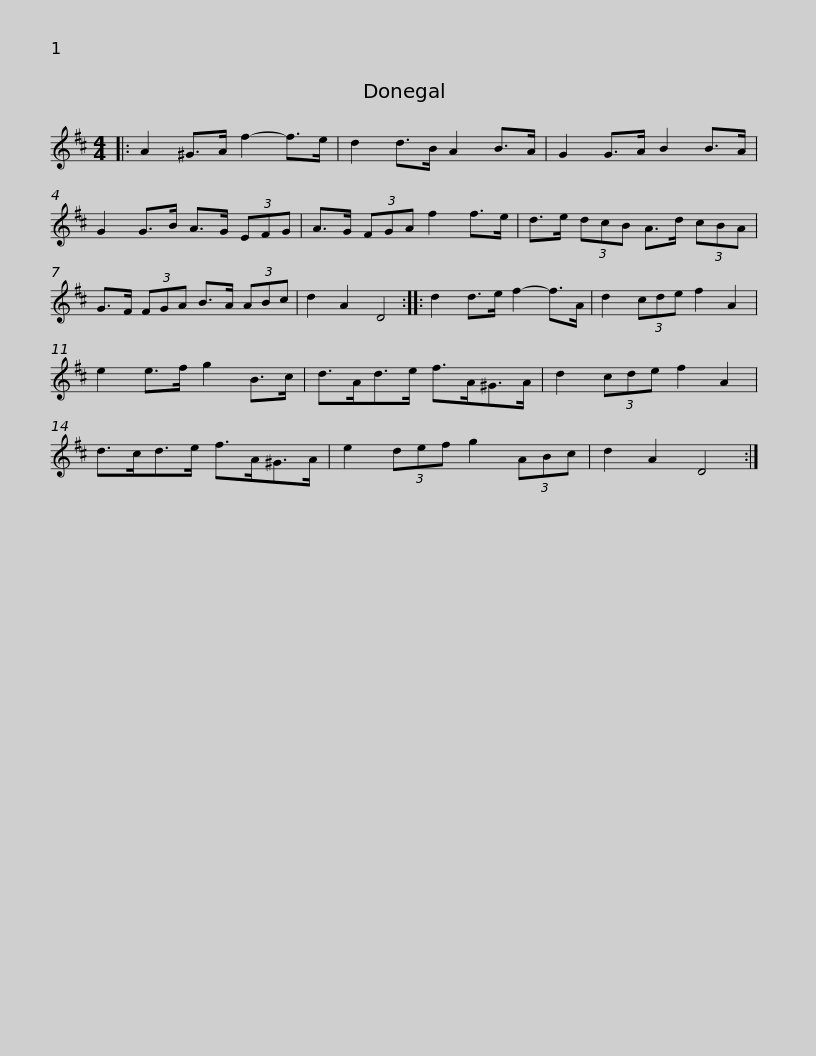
X:1
L:1/8
M:4/4
I:linebreak $
K:D
V:1 treble
V:1
|: A2 ^G>A f2- f>e | d2 d>B A2 B>A | G2 G>A B2 B>A | G2 G>B A>G (3EFG | A>G (3FGA f2 f>e |$ %5
 d>e (3dcB A>d (3cBA | G>F (3FGA B>A (3ABc | d2 A2 D4 :: d2 d>e f2- f>A | d2 (3cde f2 A2 |$ %10
 e2 e>f g2 B>c | d>Ad>e f>A^G>A | d2 (3cde f2 A2 | d>cd>e f>A^G>A | e2 (3def g2 (3ABc |$ %15
 d2 A2 D4 :| %16
